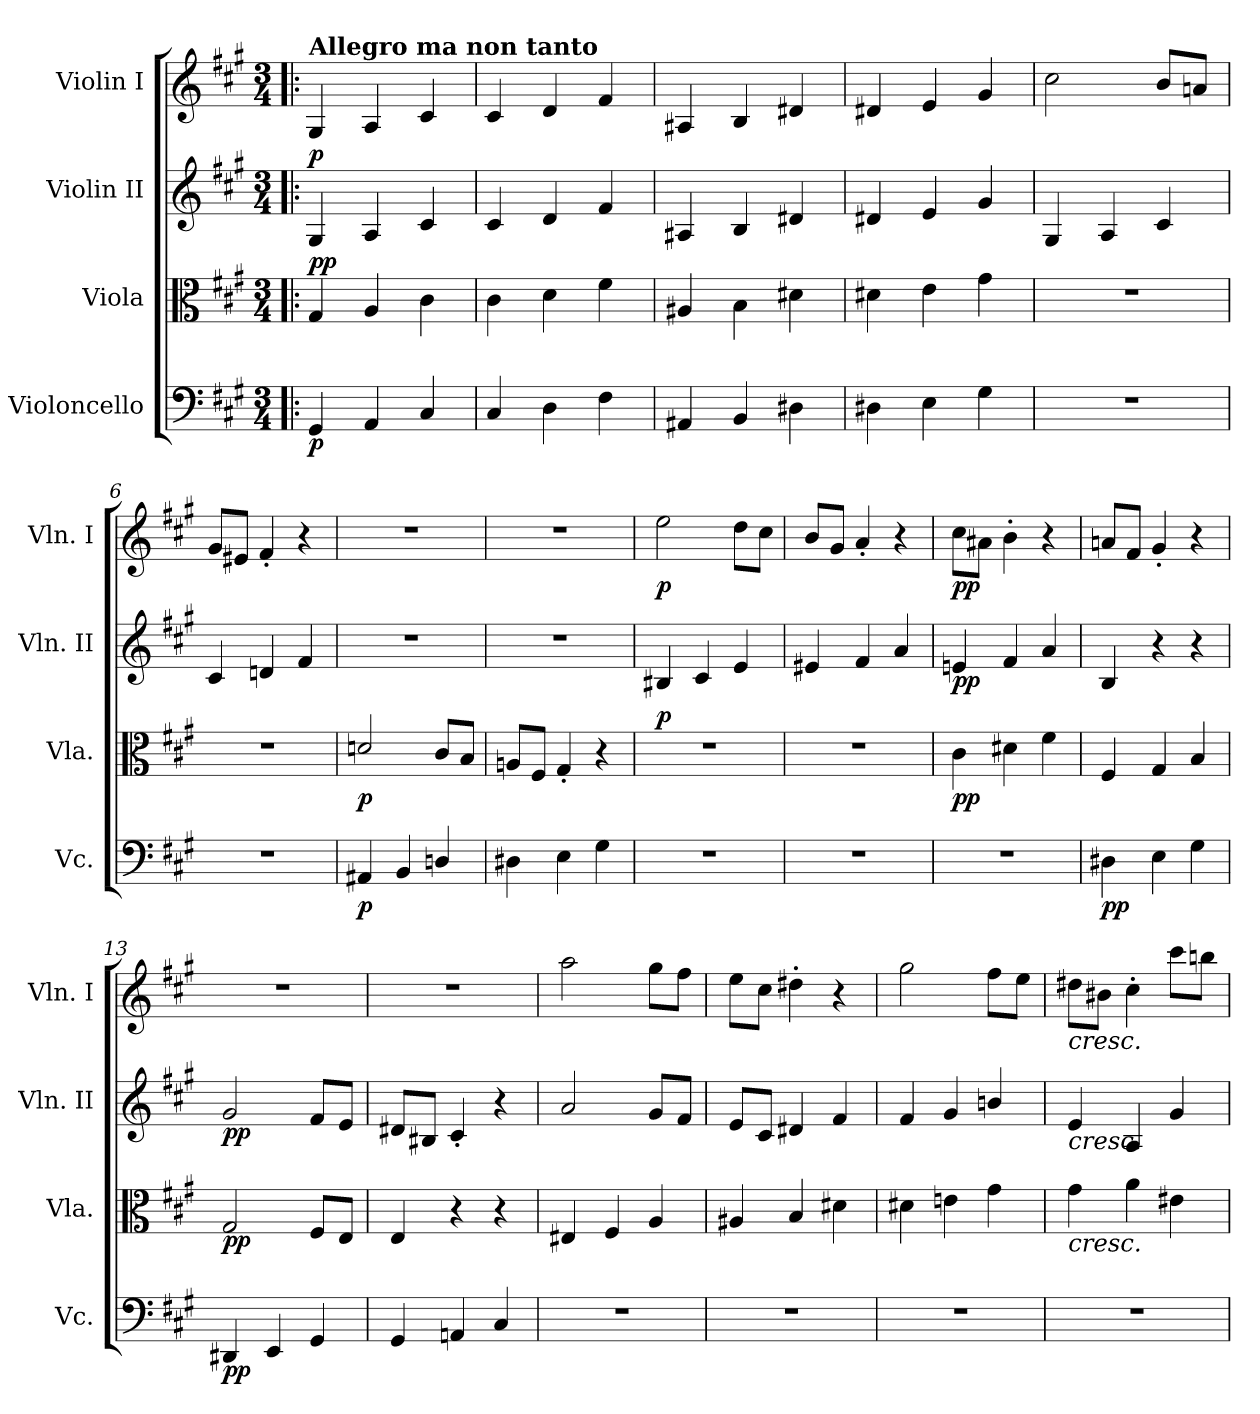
**kern	**dynam	**kern	**dynam	**kern	**dynam	**kern	**dynam
*part4	*part4	*part3	*part3	*part2	*part2	*part1	*part1
*staff4	*staff4	*staff3	*staff3	*staff2	*staff2	*staff1	*staff1
*I"Violoncello	*	*I"Viola	*	*I"Violin II	*	*I"Violin I	*
*I'Vc.	*	*I'Vla.	*	*I'Vln. II	*	*I'Vln. I	*
*clefF4	*	*clefC3	*	*clefG2	*	*clefG2	*
*k[f#c#g#]	*	*k[f#c#g#]	*	*k[f#c#g#]	*	*k[f#c#g#]	*
*M3/4	*	*M3/4	*	*M3/4	*	*M3/4	*
*MM120	*	*MM120	*	*MM120	*	*MM120	*
=1!|:	=1!|:	=1!|:	=1!|:	=1!|:	=1!|:	=1!|:	=1!|:
!	!	!	!	!	!	!LO:TX:a:B:t=Allegro ma non tanto	!
!	!LO:DY:b	!	!LO:DY:a	!	!	!	!
!	!	!	!LO:DY:n=1:b	!	!LO:DY:a	!	!
4GG#/	p	4G#/	p p	4G#/	p	4G#/	.
4AA/	.	4A/	.	4A/	.	4A/	.
4C#/	.	4c#\	.	4c#/	.	4c#/	.
=2	=2	=2	=2	=2	=2	=2	=2
4C#/	.	4c#\	.	4c#/	.	4c#/	.
4D\	.	4d\	.	4d/	.	4d/	.
4F#\	.	4f#\	.	4f#/	.	4f#/	.
=3	=3	=3	=3	=3	=3	=3	=3
4AA#X/	.	4A#X/	.	4A#X/	.	4A#X/	.
4BB/	.	4B\	.	4B/	.	4B/	.
4D#X\	.	4d#X\	.	4d#X/	.	4d#X/	.
=4	=4	=4	=4	=4	=4	=4	=4
4D#X\	.	4d#X\	.	4d#X/	.	4d#X/	.
4E\	.	4e\	.	4e/	.	4e/	.
4G#\	.	4g#\	.	4g#/	.	4g#/	.
=5	=5	=5	=5	=5	=5	=5	=5
2.r	.	2.r	.	4G#/	.	2cc#\	.
.	.	.	.	4A/	.	.	.
.	.	.	.	4c#/	.	8b/L	.
.	.	.	.	.	.	8an/J	.
=6	=6	=6	=6	=6	=6	=6	=6
2.r	.	2.r	.	4c#/	.	8g#/L	.
.	.	.	.	.	.	8e#X/J	.
.	.	.	.	4dn/	.	4f#'/	.
.	.	.	.	4f#/	.	4r	.
=7	=7	=7	=7	=7	=7	=7	=7
!	!LO:DY:b	!	!LO:DY:b	!	!	!	!
4AA#X/	p	2dn/	p	2.r	.	2.r	.
4BB/	.	.	.	.	.	.	.
4Dn/	.	8c#/L	.	.	.	.	.
.	.	8B/J	.	.	.	.	.
!!LO:LB:g=z
=8	=8	=8	=8	=8	=8	=8	=8
4D#X\	.	8An/L	.	2.r	.	2.r	.
.	.	8F#/J	.	.	.	.	.
4E\	.	4G#'/	.	.	.	.	.
4G#\	.	4r	.	.	.	.	.
=9	=9	=9	=9	=9	=9	=9	=9
!	!	!	!LO:DY:a	!	!	!	!LO:DY:b
2.r	.	2.r	p	4B#X/	.	2ee\	p
.	.	.	.	4c#/	.	.	.
.	.	.	.	4e/	.	8dd\L	.
.	.	.	.	.	.	8cc#\J	.
=10	=10	=10	=10	=10	=10	=10	=10
2.r	.	2.r	.	4e#X/	.	8b/L	.
.	.	.	.	.	.	8g#/J	.
.	.	.	.	4f#/	.	4a'/	.
.	.	.	.	4a/	.	4r	.
=11	=11	=11	=11	=11	=11	=11	=11
!	!	!	!LO:DY:b	!	!LO:DY:b	!	!LO:DY:b
2.r	.	4c#\	pp	4en/	pp	8cc#\L	pp
.	.	.	.	.	.	8a#X\J	.
.	.	4d#X\	.	4f#/	.	4b'\	.
.	.	4f#\	.	4a/	.	4r	.
=12	=12	=12	=12	=12	=12	=12	=12
!	!LO:DY:b	!	!	!	!	!	!
4D#X\	pp	4F#/	.	4B/	.	8an/L	.
.	.	.	.	.	.	8f#/J	.
4E\	.	4G#/	.	4r	.	4g#'/	.
4G#\	.	4B/	.	4r	.	4r	.
=13	=13	=13	=13	=13	=13	=13	=13
!	!LO:DY:b	!	!LO:DY:b	!	!LO:DY:b	!	!
4DD#X/	pp	2G#/	pp	2g#/	pp	2.r	.
4EE/	.	.	.	.	.	.	.
4GG#/	.	8F#/L	.	8f#/L	.	.	.
.	.	8E/J	.	8e/J	.	.	.
=14	=14	=14	=14	=14	=14	=14	=14
4GG#/	.	4E/	.	8d#X/L	.	2.r	.
.	.	.	.	8B#X/J	.	.	.
4AAn/	.	4r	.	4c#'/	.	.	.
4C#/	.	4r	.	4r	.	.	.
!!LO:LB:g=z
=15	=15	=15	=15	=15	=15	=15	=15
2.r	.	4E#X/	.	2a/	.	2aa\	.
.	.	4F#/	.	.	.	.	.
.	.	4A/	.	8g#/L	.	8gg#\L	.
.	.	.	.	8f#/J	.	8ff#\J	.
=16	=16	=16	=16	=16	=16	=16	=16
2.r	.	4A#X/	.	8e/L	.	8ee\L	.
.	.	.	.	8c#/J	.	8cc#\J	.
.	.	4B/	.	4d#X/	.	4dd#X'\	.
.	.	4d#X\	.	4f#/	.	4r	.
=17	=17	=17	=17	=17	=17	=17	=17
2.r	.	4d#X\	.	4f#/	.	2gg#\	.
.	.	4en\	.	4g#/	.	.	.
.	.	4g#\	.	4bn/	.	8ff#\L	.
.	.	.	.	.	.	8ee\J	.
=18	=18	=18	=18	=18	=18	=18	=18
!	!	!	!	!	!	!LO:TX:b:i:t=cresc.	!
!	!	!	!	!LO:TX:b:i:t=cresc.	!	!	!
!	!	!LO:TX:b:i:t=cresc.	!	!	!	!	!
2.r	.	4g#\	.	4e/	.	8dd#X\L	.
.	.	.	.	.	.	8b#X\J	.
.	.	4a\	.	4A/	.	4cc#'\	.
.	.	4e#X\	.	4g#/	.	8ccc#\L	.
.	.	.	.	.	.	8bbn\J	.
=	=	=	=	=	=	=	=
*-	*-	*-	*-	*-	*-	*-	*-
